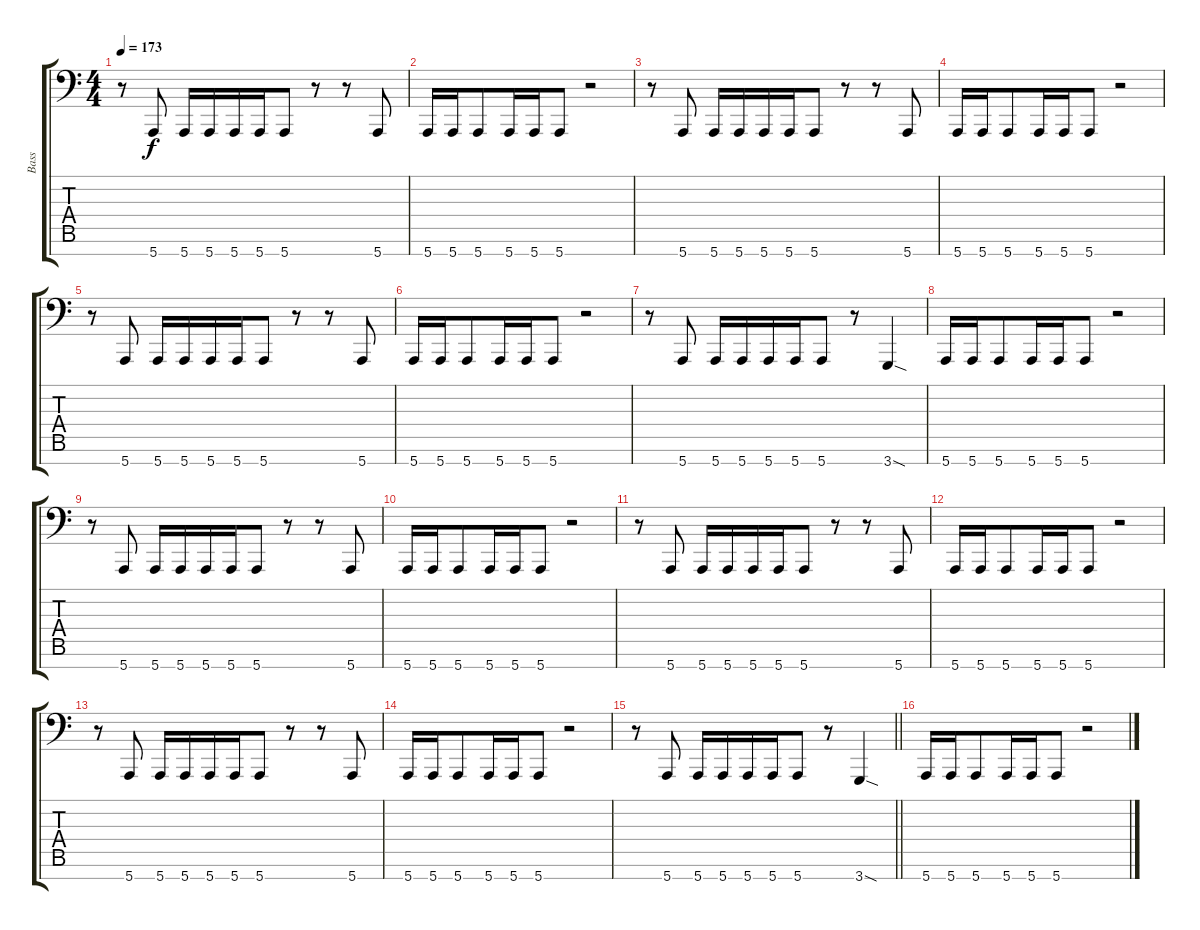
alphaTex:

\track ("Bass" "Bass") {instrument electricbassfinger}
\staff {score tabs}
\tuning (B2 Gb2 E2 B1 E1 B0 E0) {hide}
\ts (4 4)
\tempo 173
\clef f4
\ks c
r.8{dy f} 5.7.8 5.7.16 5.7.16{beam merge} 5.7.16 5.7.16{beam merge} 5.7.8 r.8{beam merge} r.8 5.7.8 |
5.7.16 5.7.16 5.7.8{beam merge} 5.7.16 5.7.16{beam merge} 5.7.8 r.2 |
r.8 5.7.8 5.7.16 5.7.16{beam merge} 5.7.16 5.7.16{beam merge} 5.7.8 r.8{beam merge} r.8 5.7.8 |
5.7.16 5.7.16 5.7.8{beam merge} 5.7.16 5.7.16{beam merge} 5.7.8 r.2 |
r.8 5.7.8 5.7.16 5.7.16{beam merge} 5.7.16 5.7.16{beam merge} 5.7.8 r.8{beam merge} r.8 5.7.8 |
5.7.16 5.7.16 5.7.8{beam merge} 5.7.16 5.7.16{beam merge} 5.7.8 r.2 |
r.8 5.7.8 5.7.16 5.7.16{beam merge} 5.7.16 5.7.16{beam merge} 5.7.8 r.8{beam merge} 3.7{sod}.4 |
5.7.16 5.7.16 5.7.8{beam merge} 5.7.16 5.7.16{beam merge} 5.7.8 r.2 |
r.8 5.7.8 5.7.16 5.7.16{beam merge} 5.7.16 5.7.16{beam merge} 5.7.8 r.8{beam merge} r.8 5.7.8 |
5.7.16 5.7.16 5.7.8{beam merge} 5.7.16 5.7.16{beam merge} 5.7.8 r.2 |
r.8 5.7.8 5.7.16 5.7.16{beam merge} 5.7.16 5.7.16{beam merge} 5.7.8 r.8{beam merge} r.8 5.7.8 |
5.7.16 5.7.16 5.7.8{beam merge} 5.7.16 5.7.16{beam merge} 5.7.8 r.2 |
r.8 5.7.8 5.7.16 5.7.16{beam merge} 5.7.16 5.7.16{beam merge} 5.7.8 r.8{beam merge} r.8 5.7.8 |
5.7.16 5.7.16 5.7.8{beam merge} 5.7.16 5.7.16{beam merge} 5.7.8 r.2 |
\barLineRight lightlight
r.8 5.7.8 5.7.16 5.7.16{beam merge} 5.7.16 5.7.16{beam merge} 5.7.8 r.8{beam merge} 3.7{sod}.4 |
\section ("" "")
5.7.16 5.7.16 5.7.8{beam merge} 5.7.16 5.7.16{beam merge} 5.7.8 r.2
